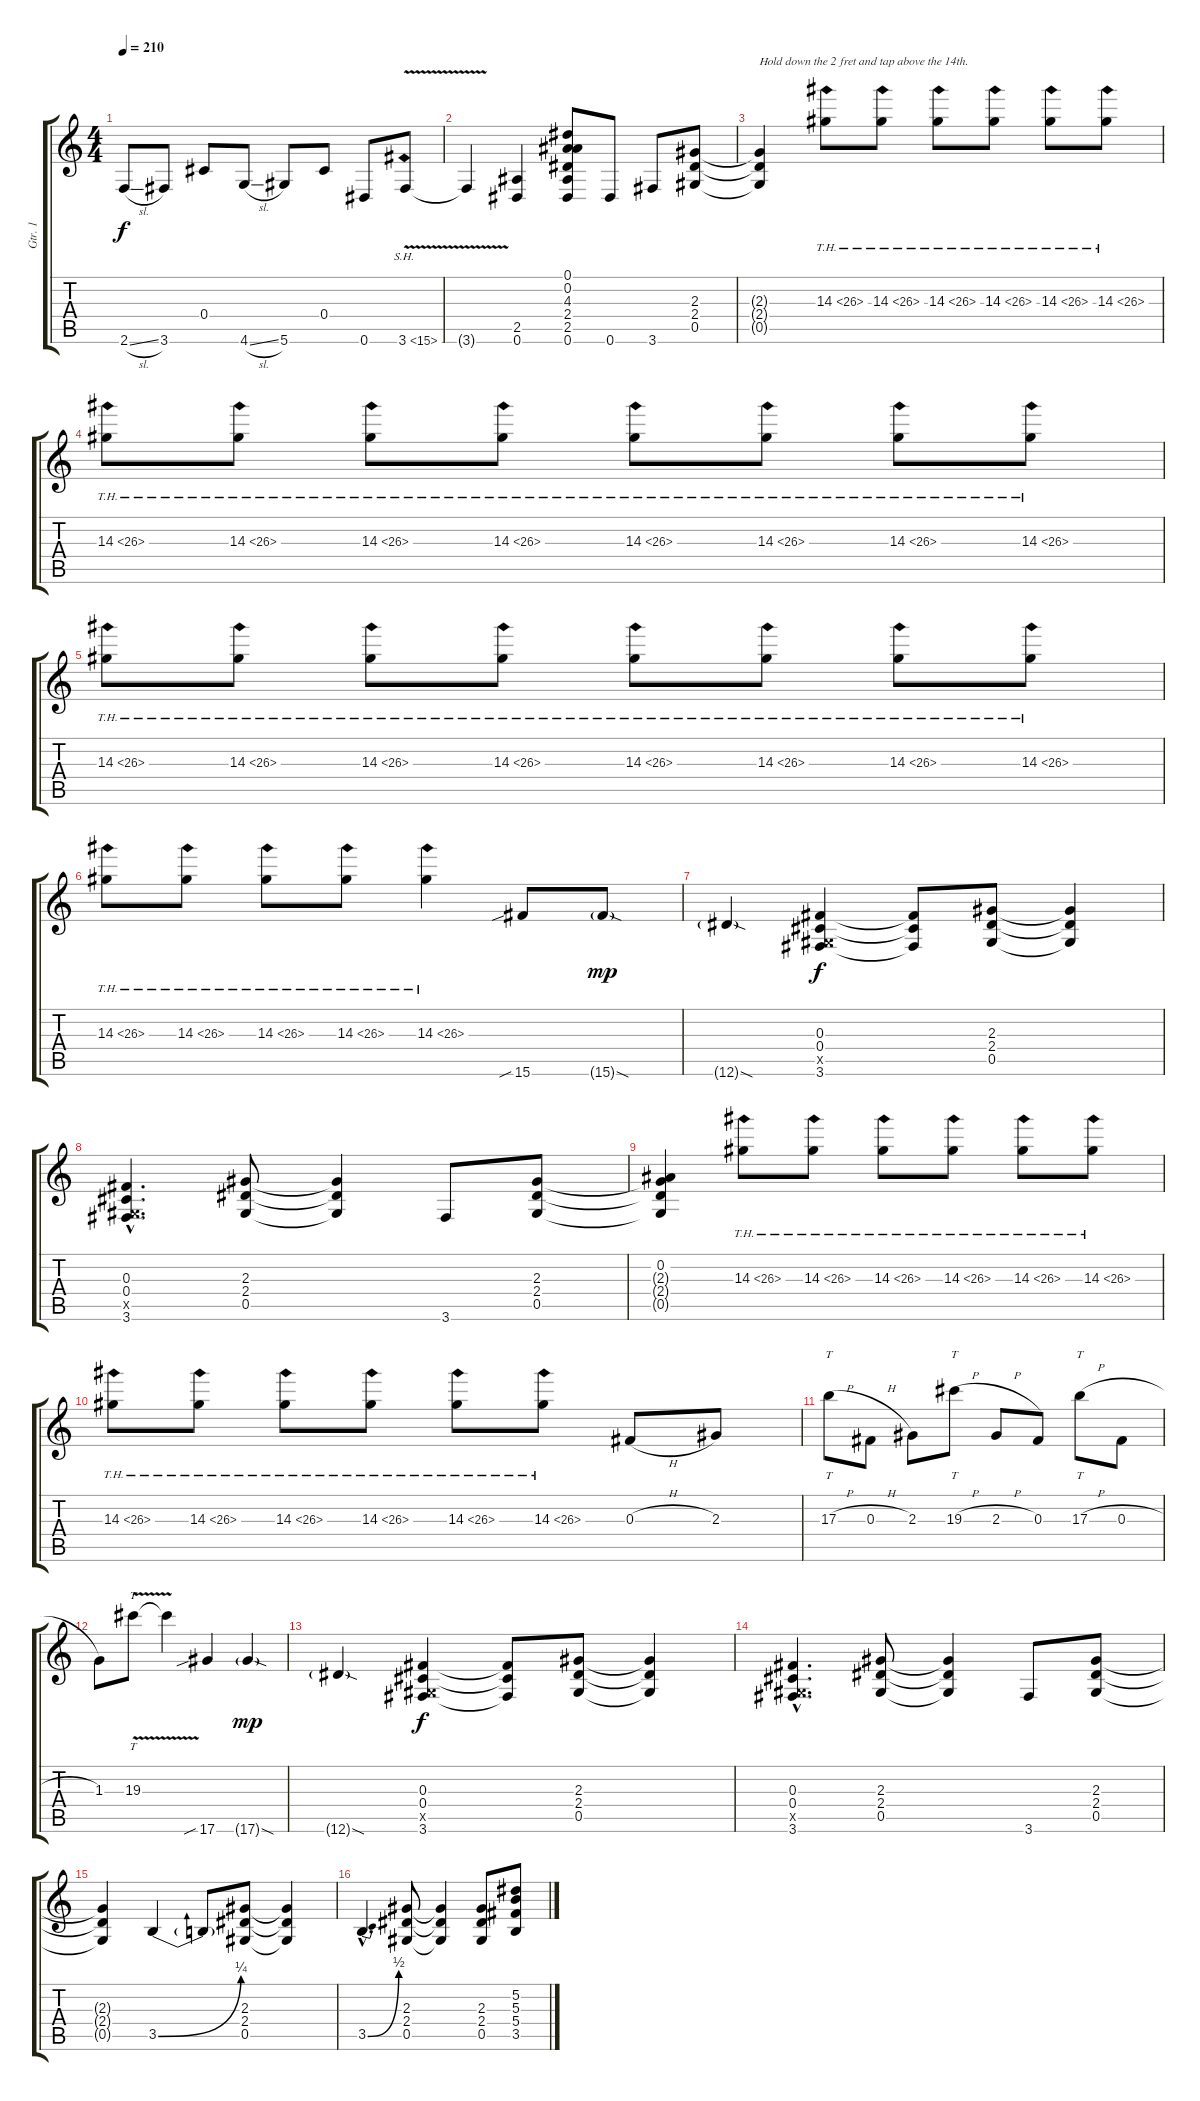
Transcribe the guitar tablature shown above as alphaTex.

\track ("Gtr. 1" "Gtr. 1") {instrument distortionguitar}
\staff {score tabs}
\tuning (Eb4 Bb3 Gb3 Db3 Ab2 Eb2) {hide}
\ts (4 4)
\tempo 210
\clef g2
\ks c
2.6{sl}.8{dy f} 3.6.8 0.4.8 4.6{sl}.8 5.6.8 0.4.8 0.6.8 3.6{sh 12 v}.8 |
3.6{t}.4 (2.5 0.6).4 (0.1 0.2 4.3 2.4 2.5 0.6).8 0.6.8 3.6.8 (2.3 2.4 0.5).8 |
(2.3{t} 2.4{t} 0.5{t}).4{txt "Hold down the 2 fret and tap above the 14th."} 14.3{th 12}.8 14.3{th 12}.8 14.3{th 12}.8 14.3{th 12}.8 14.3{th 12}.8 14.3{th 12}.8 |
14.3{th 12}.8 14.3{th 12}.8 14.3{th 12}.8 14.3{th 12}.8 14.3{th 12}.8 14.3{th 12}.8 14.3{th 12}.8 14.3{th 12}.8 |
14.3{th 12}.8 14.3{th 12}.8 14.3{th 12}.8 14.3{th 12}.8 14.3{th 12}.8 14.3{th 12}.8 14.3{th 12}.8 14.3{th 12}.8 |
14.3{th 12}.8 14.3{th 12}.8 14.3{th 12}.8 14.3{th 12}.8 14.3{th 12}.4 15.6{sib}.8 15.6{sod g}.8{dy mp} |
12.6{sod g}.4 (0.3 0.4 0.5{x} 3.6).4{dy f} (0.3{t} 0.4{t} 3.6{t}).8 (2.3 2.4 0.5).8 (2.3{t} 2.4{t} 0.5{t}).4 |
(0.3{hac} 0.4{hac} 0.5{hac x} 3.6{hac}).4{d} (2.3 2.4 0.5).8 (2.3{t} 2.4{t} 0.5{t}).4 3.6.8 (2.3 2.4 0.5).8 |
(0.2 2.3{t} 2.4{t} 0.5{t}).4 14.3{th 12}.8 14.3{th 12}.8 14.3{th 12}.8 14.3{th 12}.8 14.3{th 12}.8 14.3{th 12}.8 |
14.3{th 12}.8 14.3{th 12}.8 14.3{th 12}.8 14.3{th 12}.8 14.3{th 12}.8 14.3{th 12}.8 0.3{h}.8 2.3.8 |
17.3{h}.8{tt} 0.3{h}.8 2.3.8 19.3{h}.8{tt} 2.3{h}.8 0.3.8 17.3{h}.8{tt} 0.3{h}.8 |
1.3.8 19.3{v}.8{tt} 19.3{t}.4 17.6{sib}.4 17.6{sod g}.4{dy mp} |
12.6{sod g}.4 (0.3 0.4 0.5{x} 3.6).4{dy f} (0.3{t} 0.4{t} 3.6{t}).8 (2.3 2.4 0.5).8 (2.3{t} 2.4{t} 0.5{t}).4 |
(0.3{hac} 0.4{hac} 0.5{hac x} 3.6{hac}).4{d} (2.3 2.4 0.5).8 (2.3{t} 2.4{t} 0.5{t}).4 3.6.8 (2.3 2.4 0.5).8 |
(2.3{t} 2.4{t} 0.5{t}).4 3.5{be (bend 0 0 60 1)}.4 3.5{t}.8 (2.3 2.4 0.5).8 (2.3{t} 2.4{t} 0.5{t}).4 |
3.5{be (bend 0 0 60 2) hac}.4{d} (2.3 2.4 0.5).8 (2.3{t} 2.4{t} 0.5{t}).4 (2.3 2.4 0.5).8 (5.2 5.3 5.4 3.5).8
